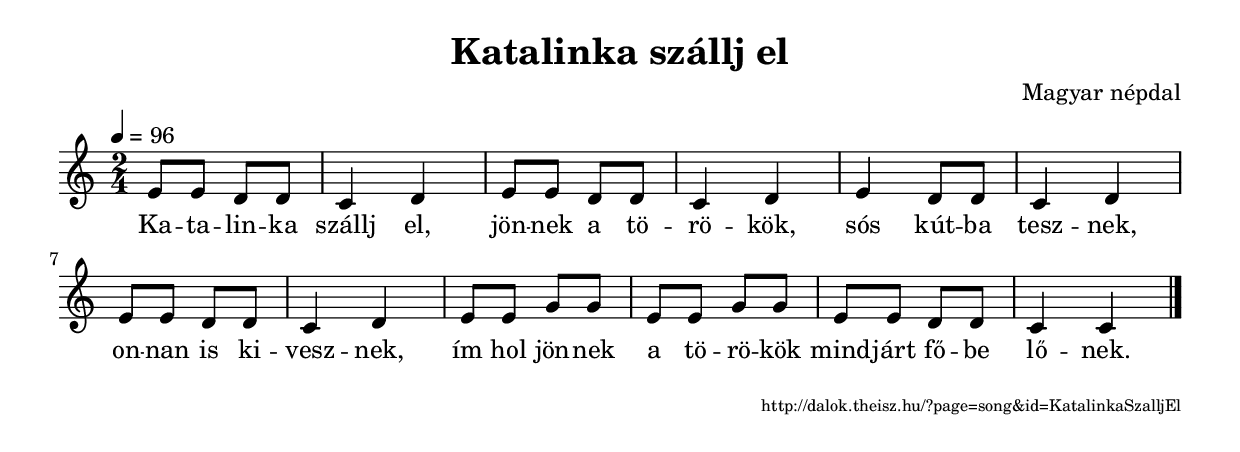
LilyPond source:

\version "2.10.33"


\header {
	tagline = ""	title = "Katalinka szállj el"
	composer = "Magyar népdal"
}

VoiceA = { \key c \major \override Staff.TimeSignature #'style = #'()  \time 2/4 \tempo 4=96
	\relative f' { e8 e d d c4 d e8 e d d c4 d
e d8 d c4 d e8 e d d c4 d
e8 e g g e e g g e e d d c4 c \bar "|."
	}
}
SplitLyricsA = \lyricmode { 
Ka -- ta -- lin -- ka szállj el,
jön -- nek a tö -- rö -- kök,
sós kút -- ba tesz -- nek,
on -- nan is ki -- vesz -- nek,
ím hol jön -- nek a tö -- rö -- kök
mind -- járt fő -- be lő -- nek.
}
\score {
	<<
		\context Voice = songStaff { \VoiceA }
		\lyricsto "songStaff" \new Lyrics \SplitLyricsA
	>>
	\layout {
		indent = #0
	}
}

\score {
	<<
		\context Voice = songStaff { \VoiceA }
	>>
	\midi {
	}
}

\markup { \fill-line { \hspace #1 \super http://dalok.theisz.hu/?page=song&id=KatalinkaSzalljEl } }

\paper {
}
